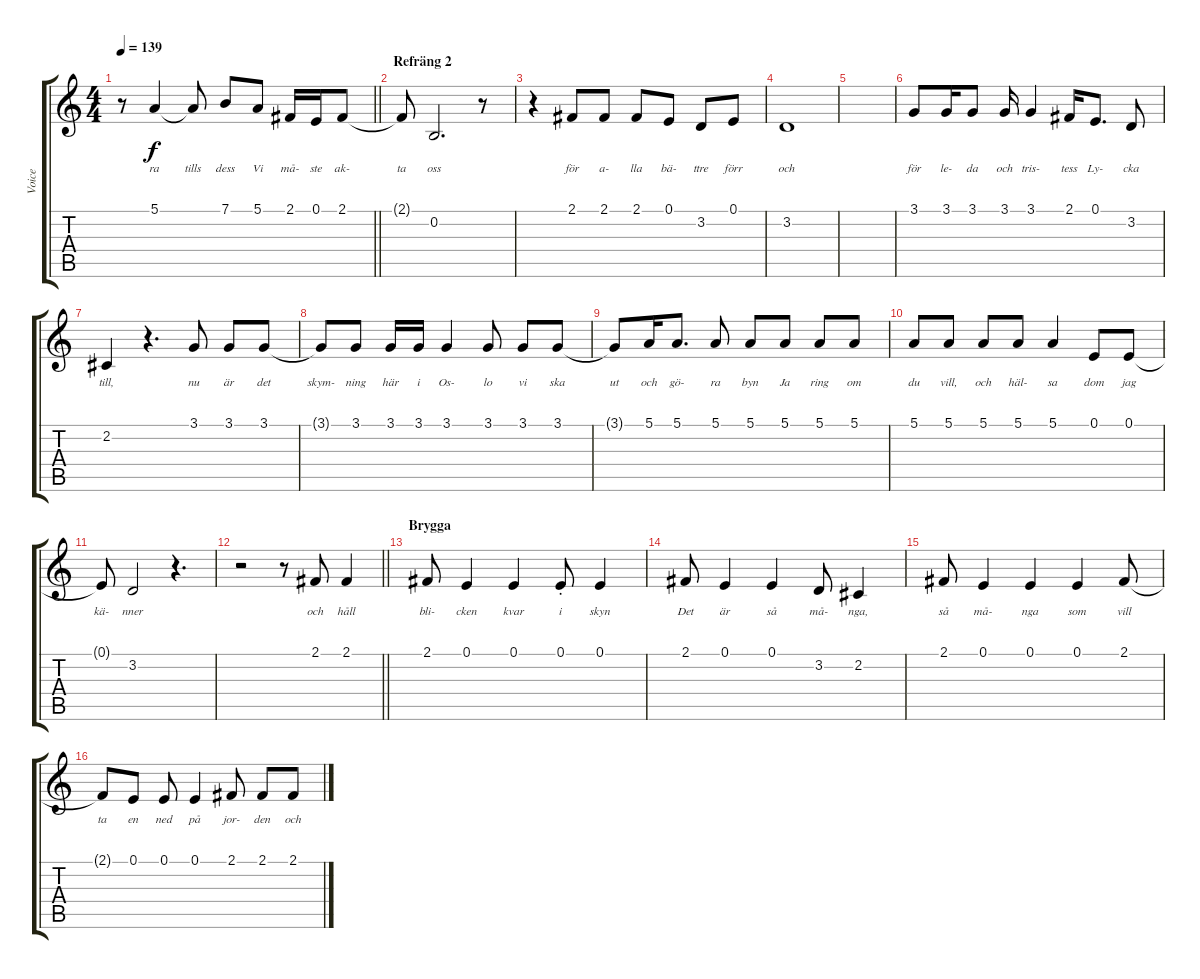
\track ("Voice" "Voice") {instrument clarinet}
\staff {score tabs}
\tuning (E4 B3 G3 D3 A2 E2) {hide}
\ts (4 4)
\tempo 139
\clef g2
\barLineRight lightlight
\ks c
r.8{dy f} 5.1.4{lyrics (0 "ra") lyrics (1 "") lyrics (2 "") lyrics (3 "") lyrics (4 "")} 5.1{t}.8{lyrics (0 "tills") lyrics (1 "") lyrics (2 "") lyrics (3 "") lyrics (4 "")} 7.1.8{lyrics (0 "dess") lyrics (1 "") lyrics (2 "") lyrics (3 "") lyrics (4 "")} 5.1.8{lyrics (0 "Vi") lyrics (1 "") lyrics (2 "") lyrics (3 "") lyrics (4 "")} 2.1.16{lyrics (0 "må-") lyrics (1 "") lyrics (2 "") lyrics (3 "") lyrics (4 "")} 0.1.16{lyrics (0 "ste") lyrics (1 "") lyrics (2 "") lyrics (3 "") lyrics (4 "")} 2.1.8{lyrics (0 "ak-") lyrics (1 "") lyrics (2 "") lyrics (3 "") lyrics (4 "")} |
\section ("" "Refräng 2")
2.1{t}.8{lyrics (0 "ta") lyrics (1 "") lyrics (2 "") lyrics (3 "") lyrics (4 "")} 0.2.2{d lyrics (0 "oss") lyrics (1 "") lyrics (2 "") lyrics (3 "") lyrics (4 "")} r.8 |
r.4 2.1.8{lyrics (0 "för") lyrics (1 "") lyrics (2 "") lyrics (3 "") lyrics (4 "")} 2.1.8{lyrics (0 "a-") lyrics (1 "") lyrics (2 "") lyrics (3 "") lyrics (4 "")} 2.1.8{lyrics (0 "lla") lyrics (1 "") lyrics (2 "") lyrics (3 "") lyrics (4 "")} 0.1.8{lyrics (0 "bä-") lyrics (1 "") lyrics (2 "") lyrics (3 "") lyrics (4 "")} 3.2.8{lyrics (0 "ttre") lyrics (1 "") lyrics (2 "") lyrics (3 "") lyrics (4 "")} 0.1.8{lyrics (0 "förr") lyrics (1 "") lyrics (2 "") lyrics (3 "") lyrics (4 "")} |
3.2.1{lyrics (0 "och") lyrics (1 "") lyrics (2 "") lyrics (3 "") lyrics (4 "")} |
|
3.1.8{lyrics (0 "för") lyrics (1 "") lyrics (2 "") lyrics (3 "") lyrics (4 "")} 3.1.16{lyrics (0 "le-") lyrics (1 "") lyrics (2 "") lyrics (3 "") lyrics (4 "")} 3.1.8{lyrics (0 "da") lyrics (1 "") lyrics (2 "") lyrics (3 "") lyrics (4 "")} 3.1.16{lyrics (0 "och") lyrics (1 "") lyrics (2 "") lyrics (3 "") lyrics (4 "")} 3.1.4{lyrics (0 "tris-") lyrics (1 "") lyrics (2 "") lyrics (3 "") lyrics (4 "")} 2.1.16{lyrics (0 "tess") lyrics (1 "") lyrics (2 "") lyrics (3 "") lyrics (4 "")} 0.1.8{d lyrics (0 "Ly-") lyrics (1 "") lyrics (2 "") lyrics (3 "") lyrics (4 "")} 3.2.8{lyrics (0 "cka") lyrics (1 "") lyrics (2 "") lyrics (3 "") lyrics (4 "")} |
2.2.4{lyrics (0 "till,") lyrics (1 "") lyrics (2 "") lyrics (3 "") lyrics (4 "")} r.4{d} 3.1.8{lyrics (0 "nu") lyrics (1 "") lyrics (2 "") lyrics (3 "") lyrics (4 "")} 3.1.8{lyrics (0 "är") lyrics (1 "") lyrics (2 "") lyrics (3 "") lyrics (4 "")} 3.1.8{lyrics (0 "det") lyrics (1 "") lyrics (2 "") lyrics (3 "") lyrics (4 "")} |
3.1{t}.8{lyrics (0 "skym-") lyrics (1 "") lyrics (2 "") lyrics (3 "") lyrics (4 "")} 3.1.8{lyrics (0 "ning") lyrics (1 "") lyrics (2 "") lyrics (3 "") lyrics (4 "")} 3.1.16{lyrics (0 "här") lyrics (1 "") lyrics (2 "") lyrics (3 "") lyrics (4 "")} 3.1.16{lyrics (0 "i") lyrics (1 "") lyrics (2 "") lyrics (3 "") lyrics (4 "")} 3.1.4{lyrics (0 "Os-") lyrics (1 "") lyrics (2 "") lyrics (3 "") lyrics (4 "")} 3.1.8{lyrics (0 "lo") lyrics (1 "") lyrics (2 "") lyrics (3 "") lyrics (4 "")} 3.1.8{lyrics (0 "vi") lyrics (1 "") lyrics (2 "") lyrics (3 "") lyrics (4 "")} 3.1.8{lyrics (0 "ska") lyrics (1 "") lyrics (2 "") lyrics (3 "") lyrics (4 "")} |
3.1{t}.8{lyrics (0 "ut") lyrics (1 "") lyrics (2 "") lyrics (3 "") lyrics (4 "")} 5.1.16{lyrics (0 "och") lyrics (1 "") lyrics (2 "") lyrics (3 "") lyrics (4 "")} 5.1.8{d lyrics (0 "gö-") lyrics (1 "") lyrics (2 "") lyrics (3 "") lyrics (4 "")} 5.1.8{lyrics (0 "ra") lyrics (1 "") lyrics (2 "") lyrics (3 "") lyrics (4 "")} 5.1.8{lyrics (0 "byn") lyrics (1 "") lyrics (2 "") lyrics (3 "") lyrics (4 "")} 5.1.8{lyrics (0 "Ja") lyrics (1 "") lyrics (2 "") lyrics (3 "") lyrics (4 "")} 5.1.8{lyrics (0 "ring") lyrics (1 "") lyrics (2 "") lyrics (3 "") lyrics (4 "")} 5.1.8{lyrics (0 "om") lyrics (1 "") lyrics (2 "") lyrics (3 "") lyrics (4 "")} |
5.1.8{lyrics (0 "du") lyrics (1 "") lyrics (2 "") lyrics (3 "") lyrics (4 "")} 5.1.8{lyrics (0 "vill,") lyrics (1 "") lyrics (2 "") lyrics (3 "") lyrics (4 "")} 5.1.8{lyrics (0 "och") lyrics (1 "") lyrics (2 "") lyrics (3 "") lyrics (4 "")} 5.1.8{lyrics (0 "häl-") lyrics (1 "") lyrics (2 "") lyrics (3 "") lyrics (4 "")} 5.1.4{lyrics (0 "sa") lyrics (1 "") lyrics (2 "") lyrics (3 "") lyrics (4 "")} 0.1.8{lyrics (0 "dom") lyrics (1 "") lyrics (2 "") lyrics (3 "") lyrics (4 "")} 0.1.8{lyrics (0 "jag") lyrics (1 "") lyrics (2 "") lyrics (3 "") lyrics (4 "")} |
0.1{t}.8{lyrics (0 "kä-") lyrics (1 "") lyrics (2 "") lyrics (3 "") lyrics (4 "")} 3.2.2{lyrics (0 "nner") lyrics (1 "") lyrics (2 "") lyrics (3 "") lyrics (4 "")} r.4{d} |
\barLineRight lightlight
r.2 r.8 2.1.8{lyrics (0 "och") lyrics (1 "") lyrics (2 "") lyrics (3 "") lyrics (4 "")} 2.1.4{lyrics (0 "håll") lyrics (1 "") lyrics (2 "") lyrics (3 "") lyrics (4 "")} |
\section ("" "Brygga")
2.1.8{lyrics (0 "bli-") lyrics (1 "") lyrics (2 "") lyrics (3 "") lyrics (4 "")} 0.1.4{lyrics (0 "cken") lyrics (1 "") lyrics (2 "") lyrics (3 "") lyrics (4 "")} 0.1.4{lyrics (0 "kvar") lyrics (1 "") lyrics (2 "") lyrics (3 "") lyrics (4 "")} 0.1{st}.8{lyrics (0 "i") lyrics (1 "") lyrics (2 "") lyrics (3 "") lyrics (4 "")} 0.1.4{lyrics (0 "skyn") lyrics (1 "") lyrics (2 "") lyrics (3 "") lyrics (4 "")} |
2.1.8{lyrics (0 "Det") lyrics (1 "") lyrics (2 "") lyrics (3 "") lyrics (4 "")} 0.1.4{lyrics (0 "är") lyrics (1 "") lyrics (2 "") lyrics (3 "") lyrics (4 "")} 0.1.4{lyrics (0 "så") lyrics (1 "") lyrics (2 "") lyrics (3 "") lyrics (4 "")} 3.2.8{lyrics (0 "må-") lyrics (1 "") lyrics (2 "") lyrics (3 "") lyrics (4 "")} 2.2.4{lyrics (0 "nga,") lyrics (1 "") lyrics (2 "") lyrics (3 "") lyrics (4 "")} |
2.1.8{lyrics (0 "så") lyrics (1 "") lyrics (2 "") lyrics (3 "") lyrics (4 "")} 0.1.4{lyrics (0 "må-") lyrics (1 "") lyrics (2 "") lyrics (3 "") lyrics (4 "")} 0.1.4{lyrics (0 "nga") lyrics (1 "") lyrics (2 "") lyrics (3 "") lyrics (4 "")} 0.1.4{lyrics (0 "som") lyrics (1 "") lyrics (2 "") lyrics (3 "") lyrics (4 "")} 2.1.8{lyrics (0 "vill") lyrics (1 "") lyrics (2 "") lyrics (3 "") lyrics (4 "")} |
2.1{t}.8{lyrics (0 "ta") lyrics (1 "") lyrics (2 "") lyrics (3 "") lyrics (4 "")} 0.1.8{lyrics (0 "en") lyrics (1 "") lyrics (2 "") lyrics (3 "") lyrics (4 "")} 0.1.8{lyrics (0 "ned") lyrics (1 "") lyrics (2 "") lyrics (3 "") lyrics (4 "")} 0.1.4{lyrics (0 "på") lyrics (1 "") lyrics (2 "") lyrics (3 "") lyrics (4 "")} 2.1.8{lyrics (0 "jor-") lyrics (1 "") lyrics (2 "") lyrics (3 "") lyrics (4 "")} 2.1.8{lyrics (0 "den") lyrics (1 "") lyrics (2 "") lyrics (3 "") lyrics (4 "")} 2.1.8{lyrics (0 "och") lyrics (1 "") lyrics (2 "") lyrics (3 "") lyrics (4 "")}
